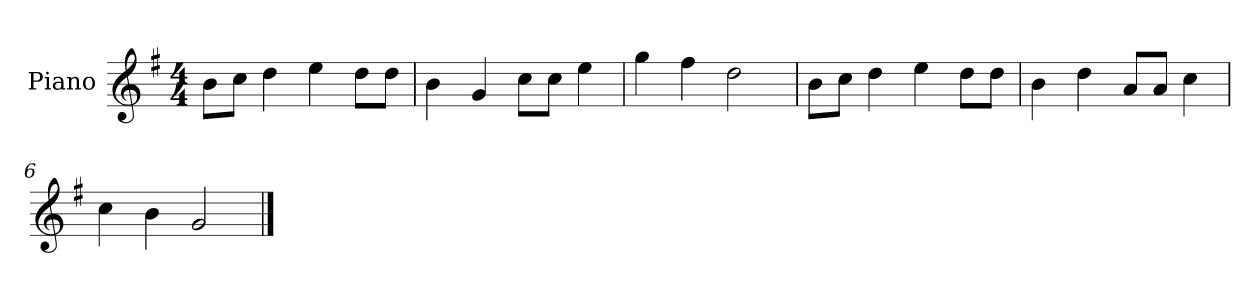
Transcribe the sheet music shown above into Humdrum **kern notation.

**kern
*part1
*staff1
*I"Piano
*I'P-no
*clefG2
*k[f#]
*M4/4
*MM90
=1
8b\L
8cc\J
4dd\
4ee\
8dd\L
8dd\J
=2
4b\
4g/
8cc\L
8cc\J
4ee\
=3
4gg\
4ff#\
2dd\
=4
8b\L
8cc\J
4dd\
4ee\
8dd\L
8dd\J
=5
4b\
4dd\
8a/L
8a/J
4cc\
=6
4cc\
4b\
2g/
==
*-
